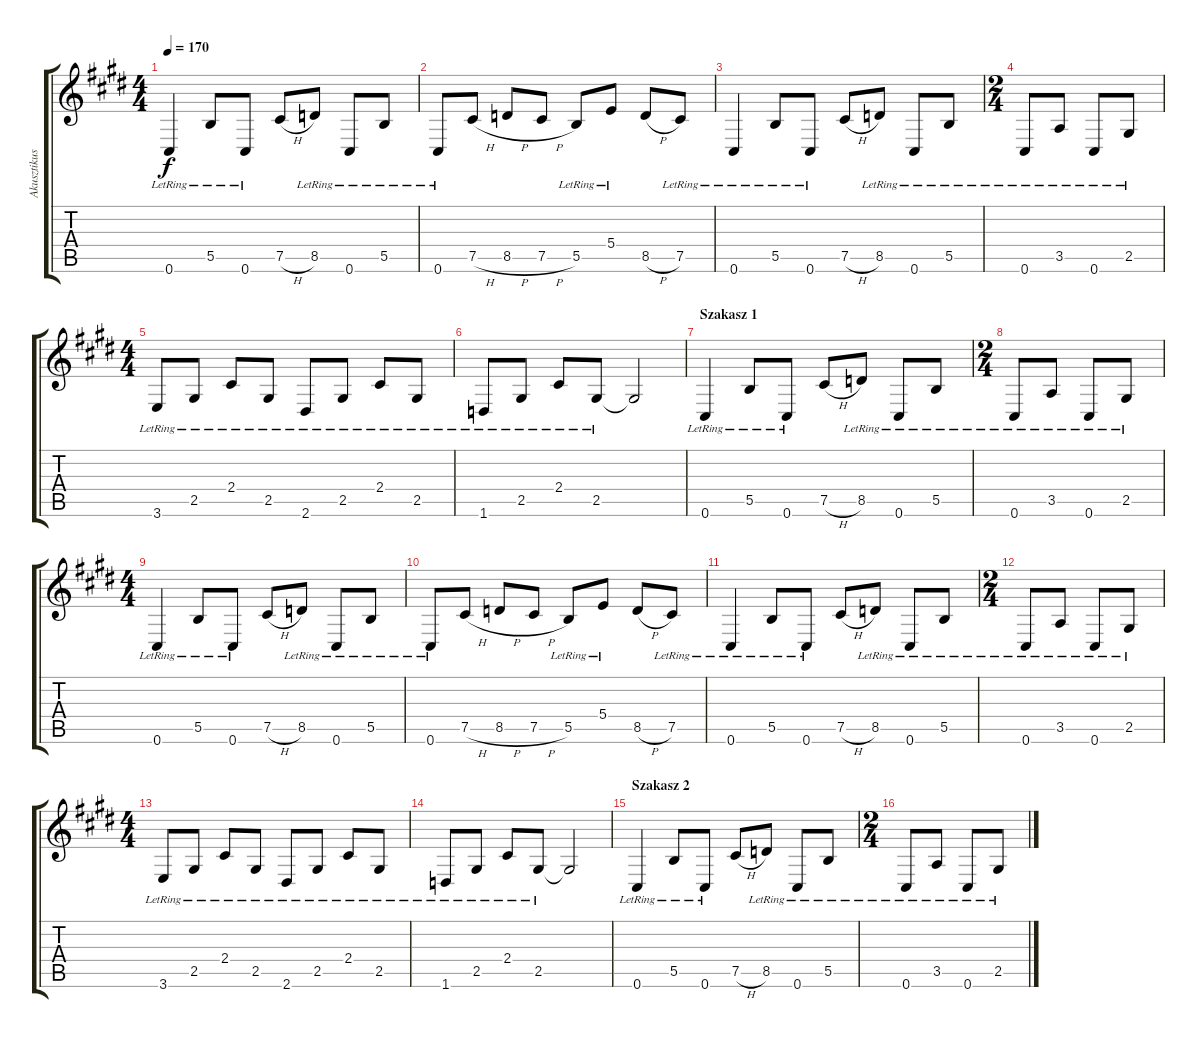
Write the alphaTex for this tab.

\track ("Akusztikus Gitár" "Akusztikus") {instrument acousticguitarsteel}
\staff {score tabs}
\tuning (Db4 Ab3 E3 B2 Gb2 Db2) {hide}
\ts (4 4)
\tempo 170
\clef g2
\ks c#minor
0.6{lr}.4{dy f} 5.5{lr}.8 0.6{lr}.8 7.5{h}.8 8.5{lr}.8 0.6{lr}.8 5.5{lr}.8 |
0.6{lr}.8 7.5{h}.8 8.5{h}.8 7.5{h}.8 5.5{lr}.8 5.4{lr}.8 8.5{h}.8 7.5{lr}.8 |
0.6{lr}.4 5.5{lr}.8 0.6{lr}.8 7.5{h}.8 8.5{lr}.8 0.6{lr}.8 5.5{lr}.8 |
\ts (2 4)
0.6{lr}.8 3.5{lr}.8 0.6{lr}.8 2.5{lr}.8 |
\ts (4 4)
3.6{lr}.8 2.5{lr}.8 2.4{lr}.8 2.5{lr}.8 2.6{lr}.8 2.5{lr}.8 2.4{lr}.8 2.5{lr}.8 |
1.6{lr}.8 2.5{lr}.8 2.4{lr}.8 2.5{lr}.8 2.5{t}.2 |
\section ("" "Szakasz 1")
0.6{lr}.4 5.5{lr}.8 0.6{lr}.8 7.5{h}.8 8.5{lr}.8 0.6{lr}.8 5.5{lr}.8 |
\ts (2 4)
0.6{lr}.8 3.5{lr}.8 0.6{lr}.8 2.5{lr}.8 |
\ts (4 4)
0.6{lr}.4 5.5{lr}.8 0.6{lr}.8 7.5{h}.8 8.5{lr}.8 0.6{lr}.8 5.5{lr}.8 |
0.6{lr}.8 7.5{h}.8 8.5{h}.8 7.5{h}.8 5.5{lr}.8 5.4{lr}.8 8.5{h}.8 7.5{lr}.8 |
0.6{lr}.4 5.5{lr}.8 0.6{lr}.8 7.5{h}.8 8.5{lr}.8 0.6{lr}.8 5.5{lr}.8 |
\ts (2 4)
0.6{lr}.8 3.5{lr}.8 0.6{lr}.8 2.5{lr}.8 |
\ts (4 4)
3.6{lr}.8 2.5{lr}.8 2.4{lr}.8 2.5{lr}.8 2.6{lr}.8 2.5{lr}.8 2.4{lr}.8 2.5{lr}.8 |
1.6{lr}.8 2.5{lr}.8 2.4{lr}.8 2.5{lr}.8 2.5{t}.2 |
\section ("" "Szakasz 2")
0.6{lr}.4 5.5{lr}.8 0.6{lr}.8 7.5{h}.8 8.5{lr}.8 0.6{lr}.8 5.5{lr}.8 |
\ts (2 4)
0.6{lr}.8 3.5{lr}.8 0.6{lr}.8 2.5{lr}.8
